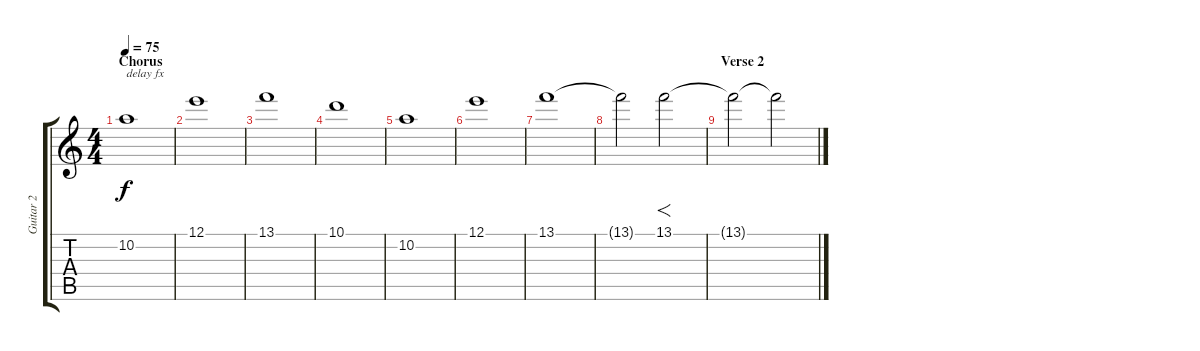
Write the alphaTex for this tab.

\track ("Guitar 2" "Guitar 2") {instrument electricguitarclean}
\staff {score tabs}
\tuning (E4 B3 G3 D3 A2 D2) {hide}
\ts (4 4)
\section ("" "Chorus")
\tempo 75
\clef g2
\ks c
10.2.1{txt "delay fx" dy f} |
12.1.1 |
13.1.1 |
10.1.1 |
10.2.1 |
12.1.1 |
13.1.1 |
13.1{t}.2 13.1.2{f instrument overdrivenguitar} |
\section ("" "Verse 2")
13.1{t}.2{volume 0} 13.1{t}.2
